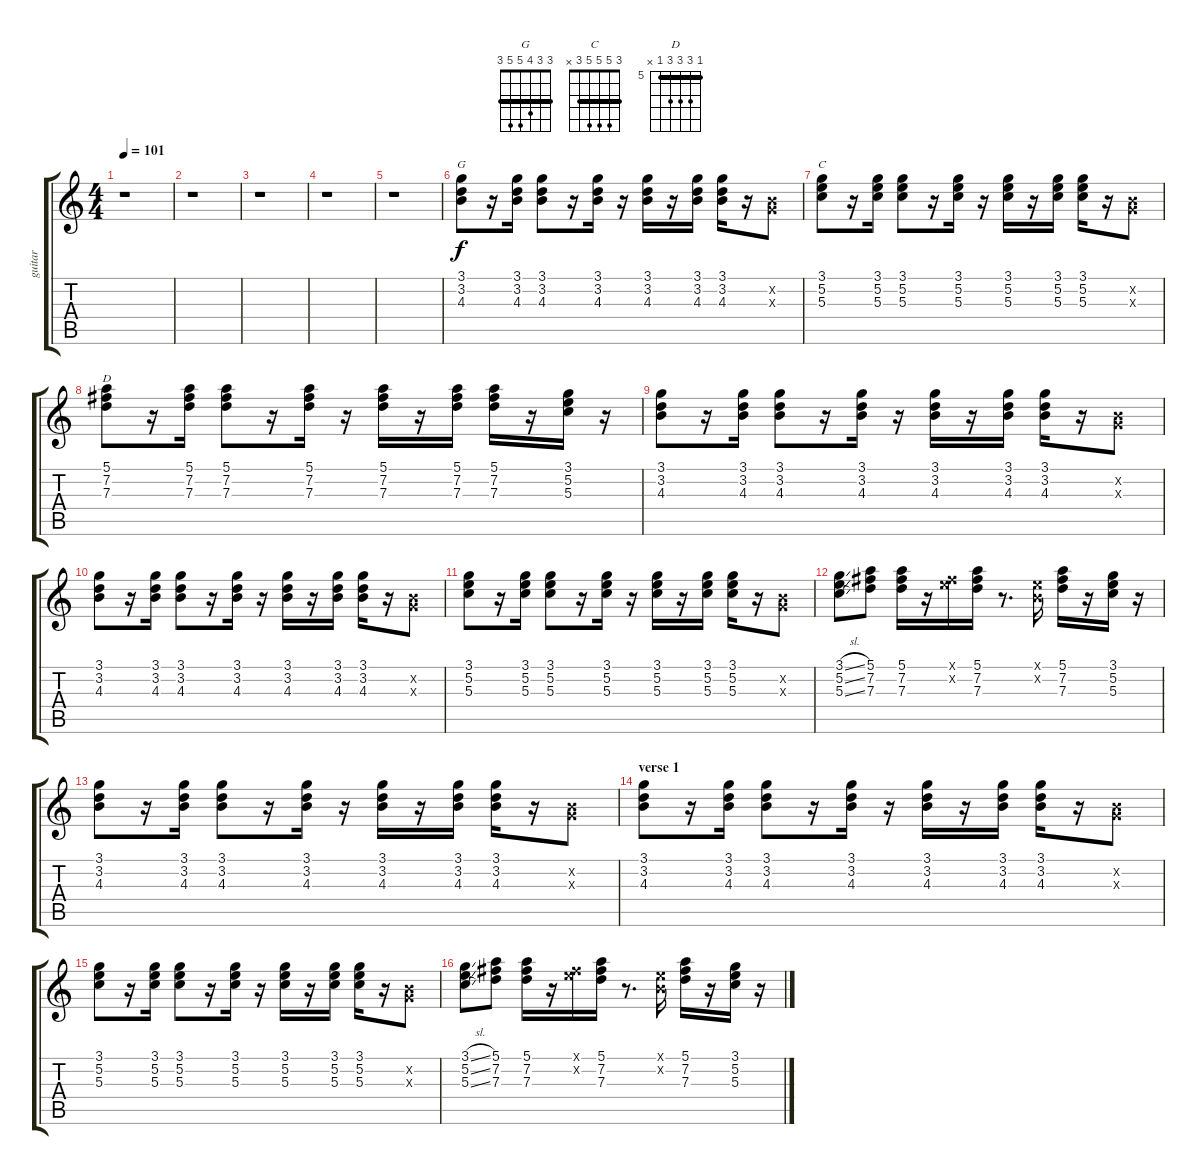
\track ("guitar" "guitar") {instrument electricguitarmuted}
\staff {score tabs}
\tuning (E4 B3 G3 D3 A2 E2) {hide}
\chord ("G" 3 3 4 5 5 3) {barre 3}
\chord ("C" 3 5 5 5 3 x) {barre 3}
\chord ("D" 5 7 7 7 5 x) {firstfret 5 barre 5}
\ts (4 4)
\tempo 101
\clef g2
\ks c
r.1{dy f instrument electricguitarmuted} |
r.1 |
r.1 |
r.1 |
r.1 |
(3.1 3.2 4.3).8{ch "G"} r.16 (3.1 3.2 4.3).16 (3.1 3.2 4.3).8 r.16 (3.1 3.2 4.3).16 r.16 (3.1 3.2 4.3).16 r.16 (3.1 3.2 4.3).16 (3.1 3.2 4.3).16 r.16 (0.2{x} 0.3{x}).8 |
(3.1 5.2 5.3).8{ch "C"} r.16 (3.1 5.2 5.3).16 (3.1 5.2 5.3).8 r.16 (3.1 5.2 5.3).16 r.16 (3.1 5.2 5.3).16 r.16 (3.1 5.2 5.3).16 (3.1 5.2 5.3).16 r.16 (0.2{x} 0.3{x}).8 |
(5.1 7.2 7.3).8{ch "D"} r.16 (5.1 7.2 7.3).16 (5.1 7.2 7.3).8 r.16 (5.1 7.2 7.3).16 r.16 (5.1 7.2 7.3).16 r.16 (5.1 7.2 7.3).16 (5.1 7.2 7.3).16 r.16 (3.1 5.2 5.3).16 r.16 |
(3.1 3.2 4.3).8 r.16 (3.1 3.2 4.3).16 (3.1 3.2 4.3).8 r.16 (3.1 3.2 4.3).16 r.16 (3.1 3.2 4.3).16 r.16 (3.1 3.2 4.3).16 (3.1 3.2 4.3).16 r.16 (0.2{x} 0.3{x}).8 |
(3.1 3.2 4.3).8 r.16 (3.1 3.2 4.3).16 (3.1 3.2 4.3).8 r.16 (3.1 3.2 4.3).16 r.16 (3.1 3.2 4.3).16 r.16 (3.1 3.2 4.3).16 (3.1 3.2 4.3).16 r.16 (0.2{x} 0.3{x}).8 |
(3.1 5.2 5.3).8 r.16 (3.1 5.2 5.3).16 (3.1 5.2 5.3).8 r.16 (3.1 5.2 5.3).16 r.16 (3.1 5.2 5.3).16 r.16 (3.1 5.2 5.3).16 (3.1 5.2 5.3).16 r.16 (0.2{x} 0.3{x}).8 |
(3.1{sl} 5.2{sl} 5.3{sl}).8 (5.1 7.2 7.3).8 (5.1 7.2 7.3).16 r.16 (0.1{x} 7.2{x}).16 (5.1 7.2 7.3).16 r.8{d} (0.1{x} 0.2{x}).16 (5.1 7.2 7.3).16 r.16 (3.1 5.2 5.3).16 r.16 |
(3.1 3.2 4.3).8 r.16 (3.1 3.2 4.3).16 (3.1 3.2 4.3).8 r.16 (3.1 3.2 4.3).16 r.16 (3.1 3.2 4.3).16 r.16 (3.1 3.2 4.3).16 (3.1 3.2 4.3).16 r.16 (0.2{x} 0.3{x}).8 |
\section ("" "verse 1")
(3.1 3.2 4.3).8 r.16 (3.1 3.2 4.3).16 (3.1 3.2 4.3).8 r.16 (3.1 3.2 4.3).16 r.16 (3.1 3.2 4.3).16 r.16 (3.1 3.2 4.3).16 (3.1 3.2 4.3).16 r.16 (0.2{x} 0.3{x}).8 |
(3.1 5.2 5.3).8 r.16 (3.1 5.2 5.3).16 (3.1 5.2 5.3).8 r.16 (3.1 5.2 5.3).16 r.16 (3.1 5.2 5.3).16 r.16 (3.1 5.2 5.3).16 (3.1 5.2 5.3).16 r.16 (0.2{x} 0.3{x}).8 |
(3.1{sl} 5.2{sl} 5.3{sl}).8 (5.1 7.2 7.3).8 (5.1 7.2 7.3).16 r.16 (0.1{x} 7.2{x}).16 (5.1 7.2 7.3).16 r.8{d} (0.1{x} 0.2{x}).16 (5.1 7.2 7.3).16 r.16 (3.1 5.2 5.3).16 r.16
